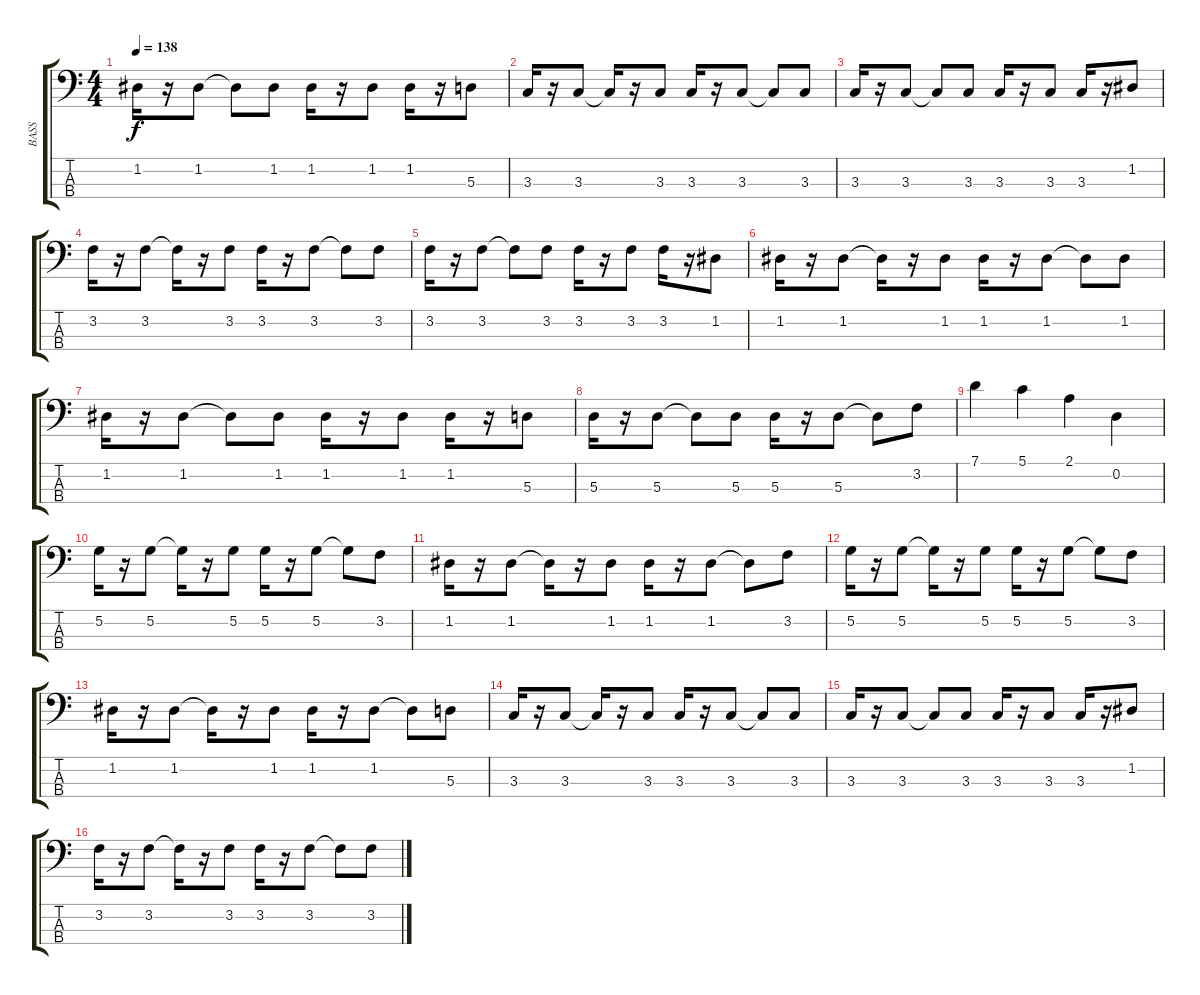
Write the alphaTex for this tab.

\track ("BASS" "BASS") {instrument electricbassfinger}
\staff {score tabs}
\tuning (G2 D2 A1 E1) {hide}
\ts (4 4)
\tempo 138
\clef f4
\ks c
1.2.16{dy f} r.16 1.2.8 1.2{t}.8 1.2.8 1.2.16 r.16 1.2.8 1.2.16 r.16 5.3.8 |
3.3.16 r.16 3.3.8 3.3{t}.16 r.16 3.3.8 3.3.16 r.16 3.3.8 3.3{t}.8 3.3.8 |
3.3.16 r.16 3.3.8 3.3{t}.8 3.3.8 3.3.16 r.16 3.3.8 3.3.16 r.16 1.2.8 |
3.2.16 r.16 3.2.8 3.2{t}.16 r.16 3.2.8 3.2.16 r.16 3.2.8 3.2{t}.8 3.2.8 |
3.2.16 r.16 3.2.8 3.2{t}.8 3.2.8 3.2.16 r.16 3.2.8 3.2.16 r.16 1.2.8 |
1.2.16 r.16 1.2.8 1.2{t}.16 r.16 1.2.8 1.2.16 r.16 1.2.8 1.2{t}.8 1.2.8 |
1.2.16 r.16 1.2.8 1.2{t}.8 1.2.8 1.2.16 r.16 1.2.8 1.2.16 r.16 5.3.8 |
5.3.16 r.16 5.3.8 5.3{t}.8 5.3.8 5.3.16 r.16 5.3.8 5.3{t}.8 3.2.8 |
7.1.4 5.1.4 2.1.4 0.2.4 |
5.2.16 r.16 5.2.8 5.2{t}.16 r.16 5.2.8 5.2.16 r.16 5.2.8 5.2{t}.8 3.2.8 |
1.2.16 r.16 1.2.8 1.2{t}.16 r.16 1.2.8 1.2.16 r.16 1.2.8 1.2{t}.8 3.2.8 |
5.2.16 r.16 5.2.8 5.2{t}.16 r.16 5.2.8 5.2.16 r.16 5.2.8 5.2{t}.8 3.2.8 |
1.2.16 r.16 1.2.8 1.2{t}.16 r.16 1.2.8 1.2.16 r.16 1.2.8 1.2{t}.8 5.3.8 |
3.3.16 r.16 3.3.8 3.3{t}.16 r.16 3.3.8 3.3.16 r.16 3.3.8 3.3{t}.8 3.3.8 |
3.3.16 r.16 3.3.8 3.3{t}.8 3.3.8 3.3.16 r.16 3.3.8 3.3.16 r.16 1.2.8 |
3.2.16 r.16 3.2.8 3.2{t}.16 r.16 3.2.8 3.2.16 r.16 3.2.8 3.2{t}.8 3.2.8
